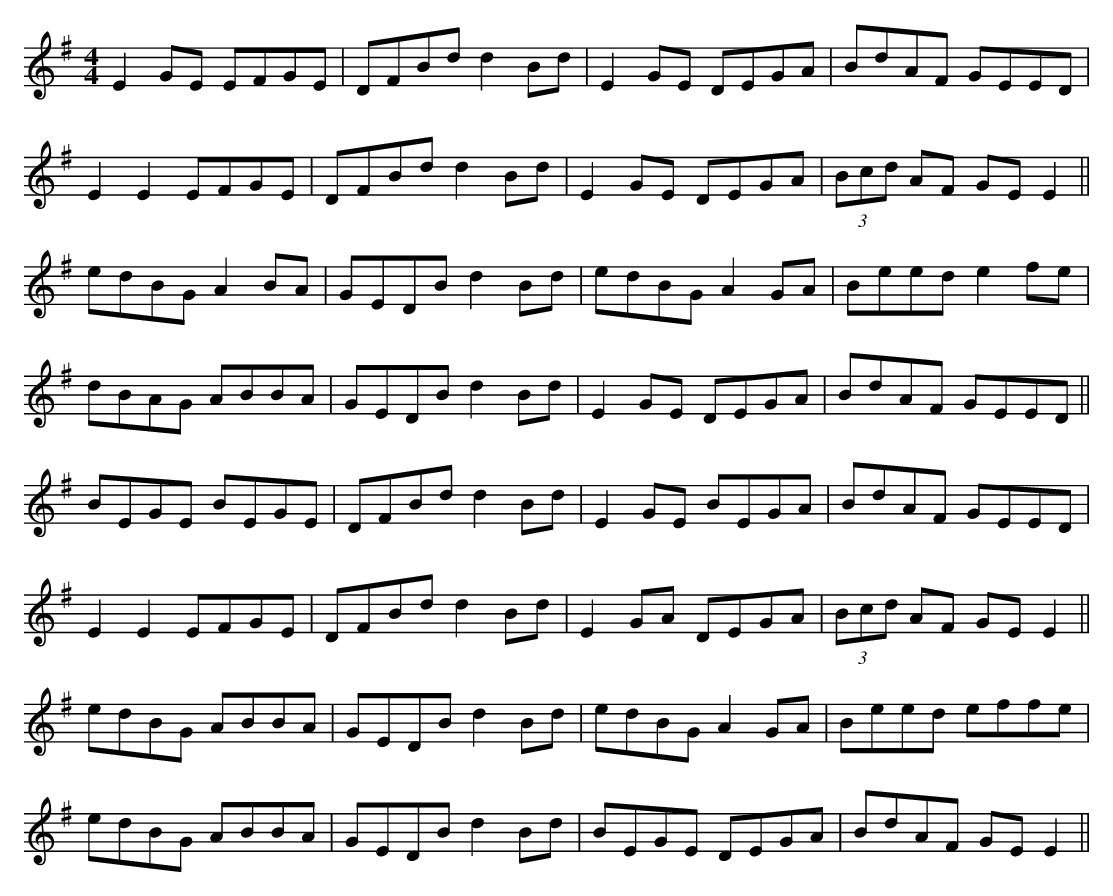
X:1
M:4/4
K:Emin
E2 GE EFGE|DFBd d2 Bd|E2 GE DEGA|BdAF GEED|
E2 E2 EFGE|DFBd d2 Bd|E2 GE DEGA|(3Bcd AF GE E2||
edBG A2 BA|GEDB d2 Bd|edBG A2 GA|Beed e2 fe|
dBAG ABBA|GEDB d2 Bd|E2 GE DEGA|BdAF GEED||
BEGE BEGE|DFBd d2 Bd|E2 GE BEGA|BdAF GEED|
E2 E2 EFGE|DFBd d2 Bd|E2 GA DEGA|(3Bcd AF GE E2||
edBG ABBA|GEDB d2 Bd|edBG A2 GA|Beed effe|
edBG ABBA|GEDB d2 Bd|BEGE DEGA|BdAF GE E2||
